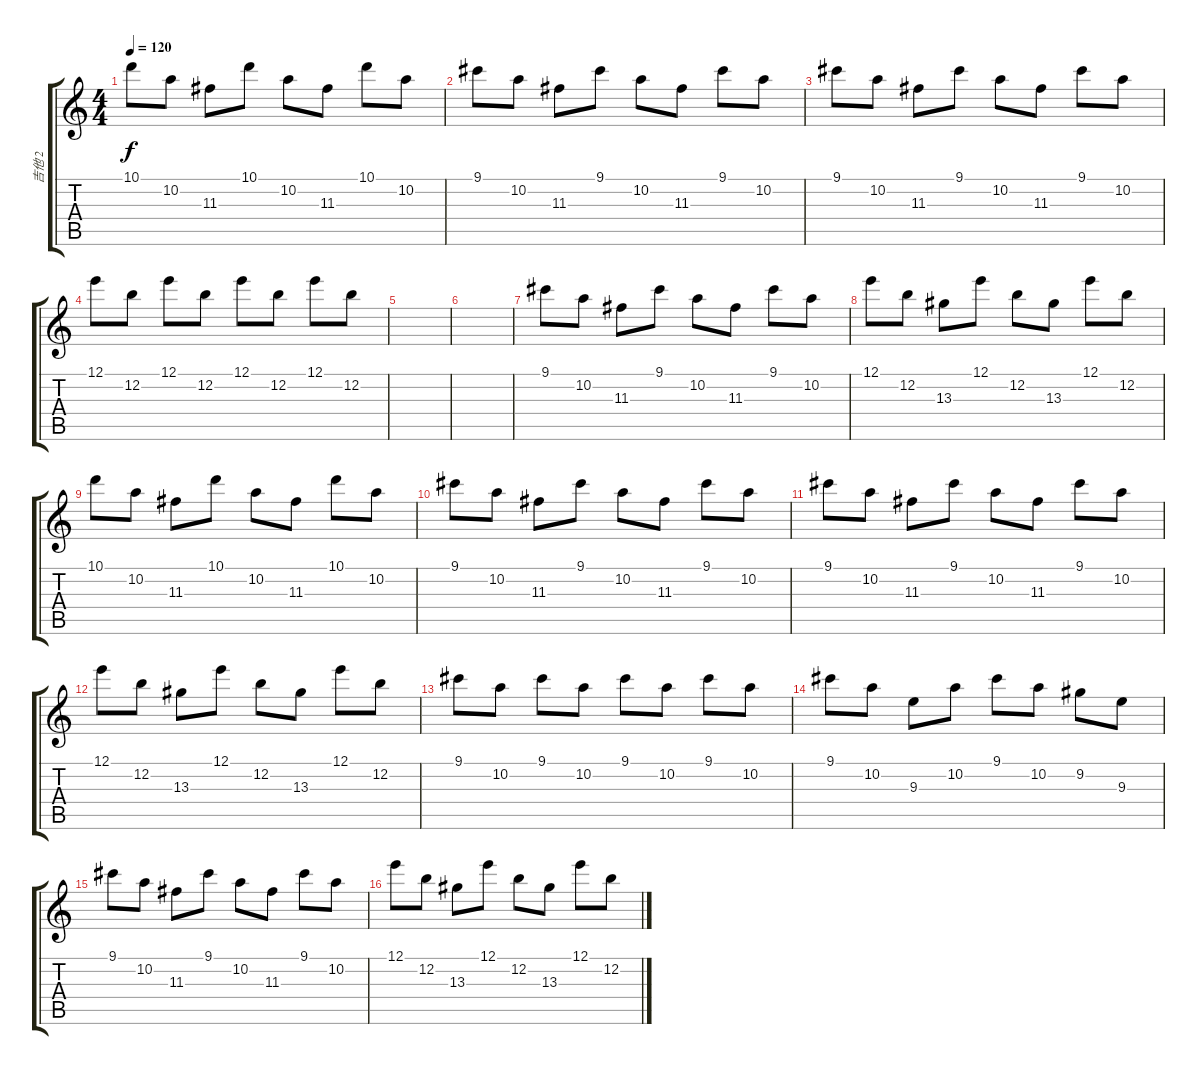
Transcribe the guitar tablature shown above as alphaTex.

\track ("吉他 2" "吉他 2") {instrument distortionguitar}
\staff {score tabs}
\tuning (E4 B3 G3 D3 A2 E2) {hide}
\ts (4 4)
\tempo 120
\clef g2
\ks c
10.1.8{dy f} 10.2.8 11.3.8 10.1.8 10.2.8 11.3.8 10.1.8 10.2.8 |
9.1.8 10.2.8 11.3.8 9.1.8 10.2.8 11.3.8 9.1.8 10.2.8 |
9.1.8 10.2.8 11.3.8 9.1.8 10.2.8 11.3.8 9.1.8 10.2.8 |
12.1.8 12.2.8 12.1.8 12.2.8 12.1.8 12.2.8 12.1.8 12.2.8 |
|
|
9.1.8 10.2.8 11.3.8 9.1.8 10.2.8 11.3.8 9.1.8 10.2.8 |
12.1.8 12.2.8 13.3.8 12.1.8 12.2.8 13.3.8 12.1.8 12.2.8 |
10.1.8 10.2.8 11.3.8 10.1.8 10.2.8 11.3.8 10.1.8 10.2.8 |
9.1.8 10.2.8 11.3.8 9.1.8 10.2.8 11.3.8 9.1.8 10.2.8 |
9.1.8 10.2.8 11.3.8 9.1.8 10.2.8 11.3.8 9.1.8 10.2.8 |
12.1.8 12.2.8 13.3.8 12.1.8 12.2.8 13.3.8 12.1.8 12.2.8 |
9.1.8 10.2.8 9.1.8 10.2.8 9.1.8 10.2.8 9.1.8 10.2.8 |
9.1.8 10.2.8 9.3.8 10.2.8 9.1.8 10.2.8 9.2.8 9.3.8 |
9.1.8 10.2.8 11.3.8 9.1.8 10.2.8 11.3.8 9.1.8 10.2.8 |
12.1.8 12.2.8 13.3.8 12.1.8 12.2.8 13.3.8 12.1.8 12.2.8
